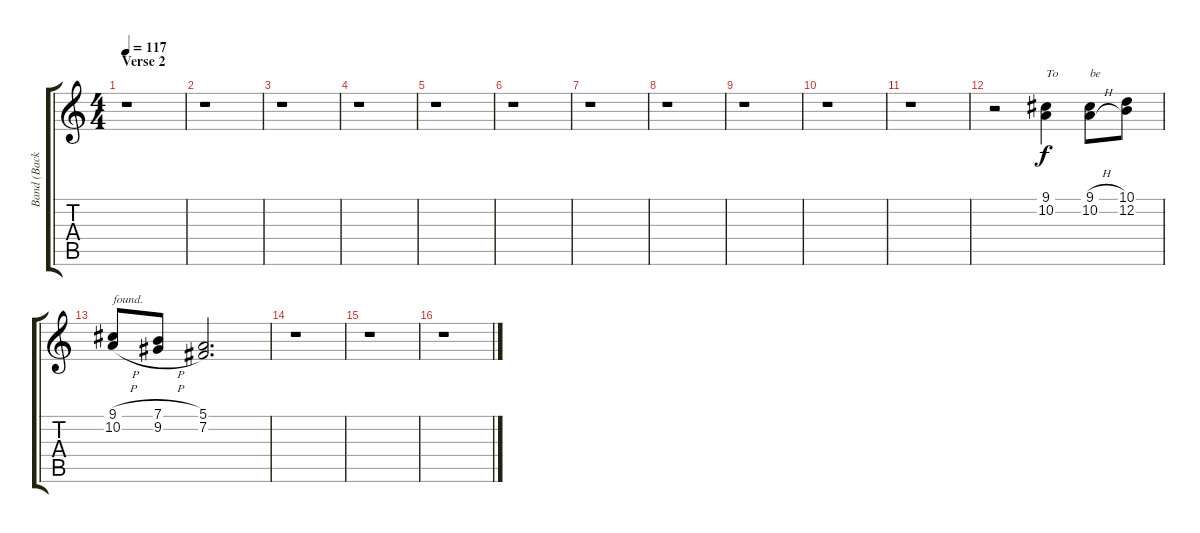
\track ("Band (Backing Vocals)" "Band (Back") {instrument flute}
\staff {score tabs}
\tuning (E4 B3 G3 D3 A2 E2) {hide}
\ts (4 4)
\section ("" "Verse 2")
\tempo 117
\clef g2
\ks c
r.1{dy f} |
r.1 |
r.1 |
r.1 |
r.1 |
r.1 |
r.1 |
r.1 |
r.1 |
r.1 |
r.1 |
r.2 (9.1 10.2).4{txt "To"} (9.1{h} 10.2{h}).8{txt "be"} (10.1 12.2).8 |
(9.1{h} 10.2{h}).8{txt "found."} (7.1{h} 9.2{h}).8 (5.1 7.2).2{d} |
r.1 |
r.1 |
r.1
